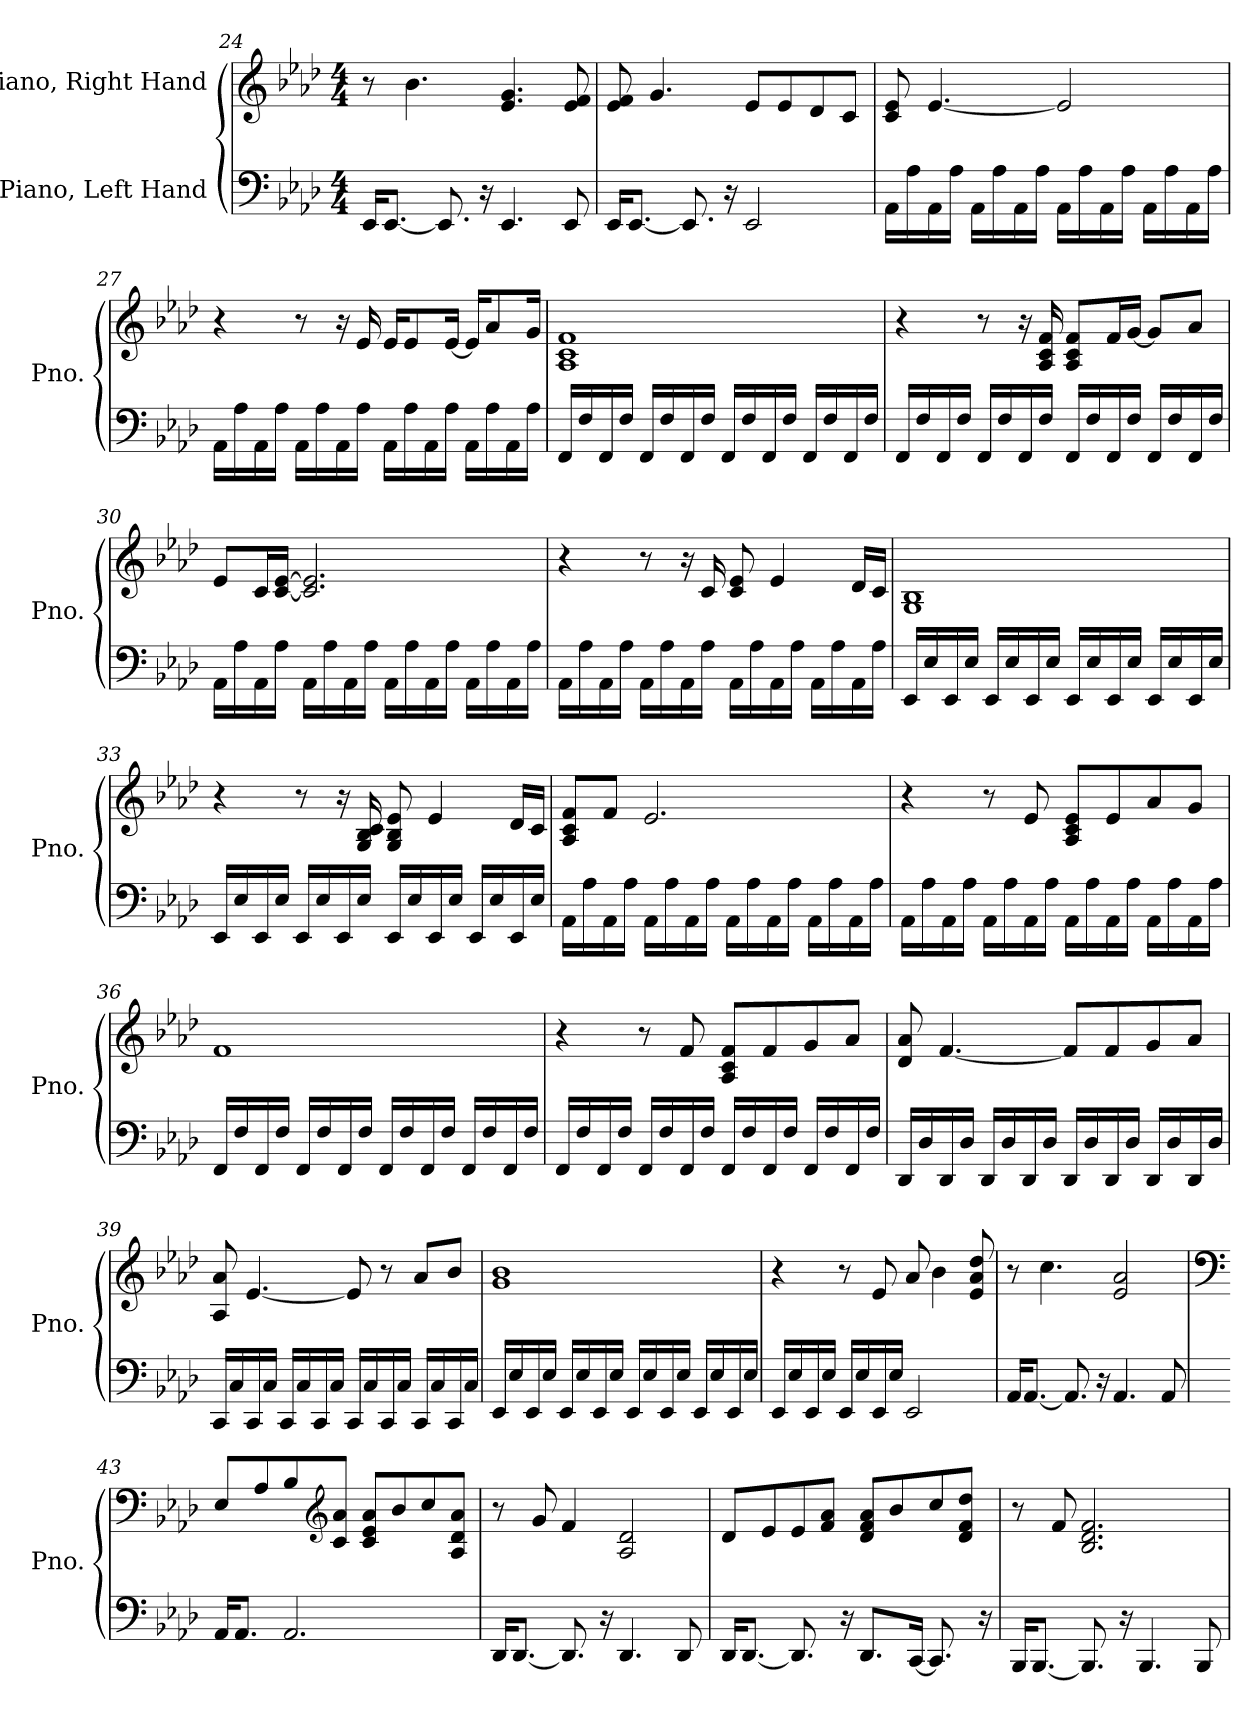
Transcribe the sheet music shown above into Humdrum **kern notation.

**kern	**kern
*part2	*part1
*staff2	*staff1
*I"Piano, Left Hand	*I"Piano, Right Hand
*I'Pno.	*I'Pno.
!!LO:LB:g=z
*clefF4	*clefG2
*k[b-e-a-d-]	*k[b-e-a-d-]
*M4/4	*M4/4
=24	=24
16EE-/KL	8r
[8.EE-/J	.
.	4.b-\
8.EE-/]	.
16r	.
4.EE-/	4.e-/ 4.g/
8EE-/	8e-/ 8f/
=25	=25
16EE-/KL	8e-/ 8f/
[8.EE-/J	.
.	4.g/
8.EE-/]	.
16r	.
2EE-/	8e-/L
.	8e-/
.	8d-/
.	8c/J
=26	=26
16AA-\LL	8c/ 8e-/
16A-\	.
16AA-\	[4.e-/
16A-\JJ	.
16AA-\LL	.
16A-\	.
16AA-\	.
16A-\JJ	.
16AA-\LL	2e-/]
16A-\	.
16AA-\	.
16A-\JJ	.
16AA-\LL	.
16A-\	.
16AA-\	.
16A-\JJ	.
!!LO:LB:g=z
=27	=27
16AA-\LL	4r
16A-\	.
16AA-\	.
16A-\JJ	.
16AA-\LL	8r
16A-\	.
16AA-\	16r
16A-\JJ	16e-/
16AA-\LL	16e-/KL
16A-\	8e-/
16AA-\	.
16A-\JJ	[16e-/Jk
16AA-\LL	16e-/KL]
16A-\	8a-/
16AA-\	.
16A-\JJ	16g/Jk
=28	=28
16FF/LL	1A- 1c 1f
16F/	.
16FF/	.
16F/JJ	.
16FF/LL	.
16F/	.
16FF/	.
16F/JJ	.
16FF/LL	.
16F/	.
16FF/	.
16F/JJ	.
16FF/LL	.
16F/	.
16FF/	.
16F/JJ	.
!!LO:PB:g=z
=29	=29
16FF/LL	4r
16F/	.
16FF/	.
16F/JJ	.
16FF/LL	8r
16F/	.
16FF/	16r
16F/JJ	16A-/ 16c/ 16f/
16FF/LL	8A-/ 8c/ 8f/L
16F/	.
16FF/	16f/L
16F/JJ	[16g/JJ
16FF/LL	8g/L]
16F/	.
16FF/	8a-/J
16F/JJ	.
=30	=30
16AA-\LL	8e-/L
16A-\	.
16AA-\	16c/L
16A-\JJ	[16c/ [16e-/JJ
16AA-\LL	2.c/] 2.e-/]
16A-\	.
16AA-\	.
16A-\JJ	.
16AA-\LL	.
16A-\	.
16AA-\	.
16A-\JJ	.
16AA-\LL	.
16A-\	.
16AA-\	.
16A-\JJ	.
!!LO:LB:g=z
=31	=31
16AA-\LL	4r
16A-\	.
16AA-\	.
16A-\JJ	.
16AA-\LL	8r
16A-\	.
16AA-\	16r
16A-\JJ	16c/
16AA-\LL	8c/ 8e-/
16A-\	.
16AA-\	4e-/
16A-\JJ	.
16AA-\LL	.
16A-\	.
16AA-\	16d-/LL
16A-\JJ	16c/JJ
=32	=32
16EE-/LL	1G 1B-
16E-/	.
16EE-/	.
16E-/JJ	.
16EE-/LL	.
16E-/	.
16EE-/	.
16E-/JJ	.
16EE-/LL	.
16E-/	.
16EE-/	.
16E-/JJ	.
16EE-/LL	.
16E-/	.
16EE-/	.
16E-/JJ	.
!!LO:LB:g=z
=33	=33
16EE-/LL	4r
16E-/	.
16EE-/	.
16E-/JJ	.
16EE-/LL	8r
16E-/	.
16EE-/	16r
16E-/JJ	16G/ 16B-/ 16c/
16EE-/LL	8G/ 8B-/ 8e-/
16E-/	.
16EE-/	4e-/
16E-/JJ	.
16EE-/LL	.
16E-/	.
16EE-/	16d-/LL
16E-/JJ	16c/JJ
=34	=34
16AA-\LL	8A-/ 8c/ 8f/L
16A-\	.
16AA-\	8f/J
16A-\JJ	.
16AA-\LL	2.e-/
16A-\	.
16AA-\	.
16A-\JJ	.
16AA-\LL	.
16A-\	.
16AA-\	.
16A-\JJ	.
16AA-\LL	.
16A-\	.
16AA-\	.
16A-\JJ	.
!!LO:LB:g=z
=35	=35
16AA-\LL	4r
16A-\	.
16AA-\	.
16A-\JJ	.
16AA-\LL	8r
16A-\	.
16AA-\	8e-/
16A-\JJ	.
16AA-\LL	8A-/ 8c/ 8e-/L
16A-\	.
16AA-\	8e-/
16A-\JJ	.
16AA-\LL	8a-/
16A-\	.
16AA-\	8g/J
16A-\JJ	.
=36	=36
16FF/LL	1f
16F/	.
16FF/	.
16F/JJ	.
16FF/LL	.
16F/	.
16FF/	.
16F/JJ	.
16FF/LL	.
16F/	.
16FF/	.
16F/JJ	.
16FF/LL	.
16F/	.
16FF/	.
16F/JJ	.
!!LO:LB:g=z
=37	=37
16FF/LL	4r
16F/	.
16FF/	.
16F/JJ	.
16FF/LL	8r
16F/	.
16FF/	8f/
16F/JJ	.
16FF/LL	8A-/ 8c/ 8f/L
16F/	.
16FF/	8f/
16F/JJ	.
16FF/LL	8g/
16F/	.
16FF/	8a-/J
16F/JJ	.
=38	=38
16DD-/LL	8d-/ 8a-/
16D-/	.
16DD-/	[4.f/
16D-/JJ	.
16DD-/LL	.
16D-/	.
16DD-/	.
16D-/JJ	.
16DD-/LL	8f/L]
16D-/	.
16DD-/	8f/
16D-/JJ	.
16DD-/LL	8g/
16D-/	.
16DD-/	8a-/J
16D-/JJ	.
!!LO:LB:g=z
=39	=39
16CC/LL	8A-/ 8a-/
16C/	.
16CC/	[4.e-/
16C/JJ	.
16CC/LL	.
16C/	.
16CC/	.
16C/JJ	.
16CC/LL	8e-/]
16C/	.
16CC/	8r
16C/JJ	.
16CC/LL	8a-/L
16C/	.
16CC/	8b-/J
16C/JJ	.
=40	=40
16EE-/LL	1g 1b-
16E-/	.
16EE-/	.
16E-/JJ	.
16EE-/LL	.
16E-/	.
16EE-/	.
16E-/JJ	.
16EE-/LL	.
16E-/	.
16EE-/	.
16E-/JJ	.
16EE-/LL	.
16E-/	.
16EE-/	.
16E-/JJ	.
!!LO:PB:g=z
=41	=41
16EE-/LL	4r
16E-/	.
16EE-/	.
16E-/JJ	.
16EE-/LL	8r
16E-/	.
16EE-/	8e-/
16E-/JJ	.
2EE-/	8a-/
.	4b-\
.	8e-/ 8a-/ 8dd-/
=42	=42
16AA-/KL	8r
[8.AA-/J	.
.	4.cc\
8.AA-/]	.
16r	.
4.AA-/	2e-/ 2a-/
8AA-/	.
=43	=43
*	*clefF4
16AA-/KL	8E-/L
8.AA-/J	.
.	8A-/
2.AA-/	8B-/
*	*clefG2
.	8c/ 8a-/J
.	8c/ 8e-/ 8a-/L
.	8b-/
.	8cc/
.	8A-/ 8d-/ 8a-/J
!!LO:LB:g=z
=44	=44
16DD-/KL	8r
[8.DD-/J	.
.	8g/
8.DD-/]	4f/
16r	.
4.DD-/	2A-/ 2d-/
8DD-/	.
=45	=45
16DD-/KL	8d-/L
[8.DD-/J	.
.	8e-/
8.DD-/]	8e-/
.	8f/ 8a-/J
16r	.
8.DD-/L	8d-/ 8f/ 8a-/L
.	8b-/
[16CC/Jk	.
8.CC/]	8cc/
.	8d-/ 8f/ 8dd-/J
16r	.
=46	=46
16BBB-/KL	8r
[8.BBB-/J	.
.	8f/
8.BBB-/]	2.B-/ 2.d-/ 2.f/
16r	.
4.BBB-/	.
8BBB-/	.
=	=
*-	*-
